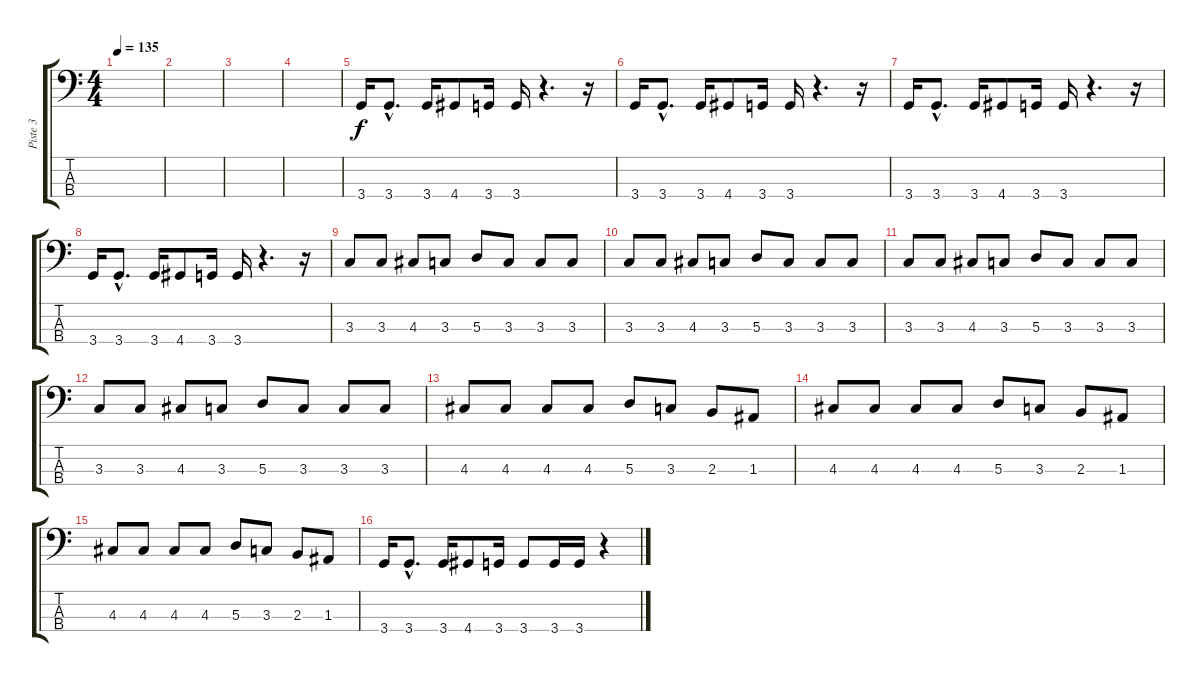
\track ("Piste 3" "Piste 3") {instrument electricbassfinger}
\staff {score tabs}
\tuning (G2 D2 A1 E1) {hide}
\ts (4 4)
\tempo 135
\clef f4
\ks c
|
|
|
|
3.4.16 3.4{hac}.8{d} 3.4.16 4.4.8 3.4.16 3.4.16 r.4{d} r.16 |
3.4.16 3.4{hac}.8{d} 3.4.16 4.4.8 3.4.16 3.4.16 r.4{d} r.16 |
3.4.16 3.4{hac}.8{d} 3.4.16 4.4.8 3.4.16 3.4.16 r.4{d} r.16 |
3.4.16 3.4{hac}.8{d} 3.4.16 4.4.8 3.4.16 3.4.16 r.4{d} r.16 |
3.3.8 3.3.8 4.3.8 3.3.8 5.3.8 3.3.8 3.3.8 3.3.8 |
3.3.8 3.3.8 4.3.8 3.3.8 5.3.8 3.3.8 3.3.8 3.3.8 |
3.3.8 3.3.8 4.3.8 3.3.8 5.3.8 3.3.8 3.3.8 3.3.8 |
3.3.8 3.3.8 4.3.8 3.3.8 5.3.8 3.3.8 3.3.8 3.3.8 |
4.3.8 4.3.8 4.3.8 4.3.8 5.3.8 3.3.8 2.3.8 1.3.8 |
4.3.8 4.3.8 4.3.8 4.3.8 5.3.8 3.3.8 2.3.8 1.3.8 |
4.3.8 4.3.8 4.3.8 4.3.8 5.3.8 3.3.8 2.3.8 1.3.8 |
3.4.16 3.4{hac}.8{d} 3.4.16 4.4.8 3.4.16 3.4.8 3.4.16 3.4.16 r.4
